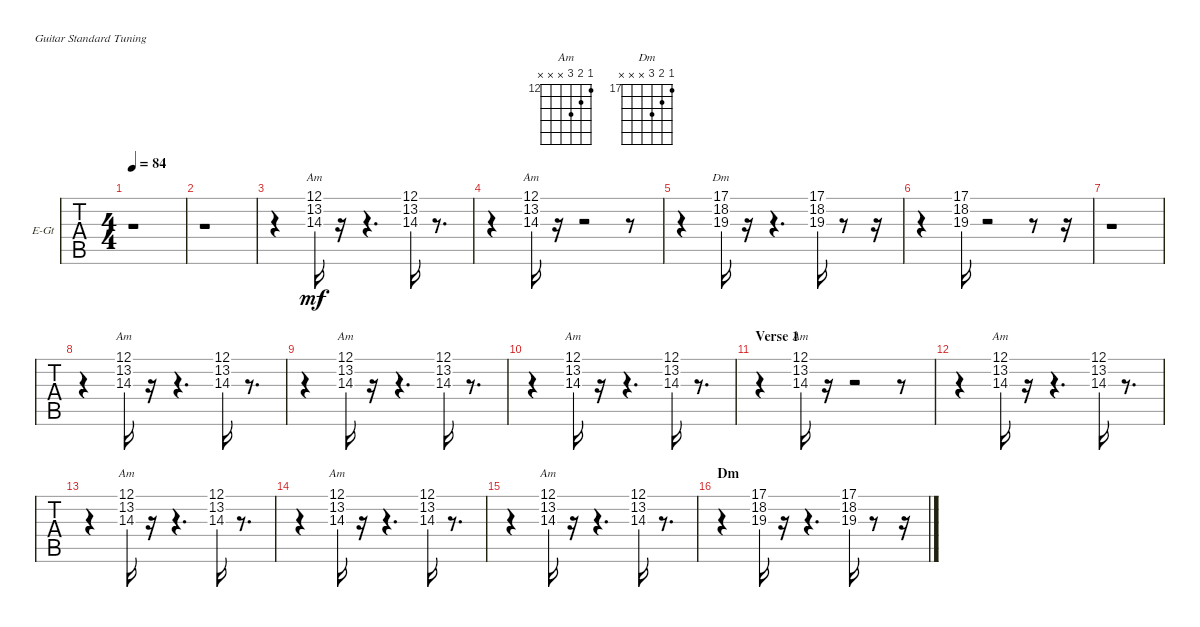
\defaultSystemsLayout 4
\bracketExtendMode groupsimilarinstruments
\firstSystemTrackNameOrientation horizontal
\otherSystemsTrackNameOrientation horizontal
\track ("Guitar II" "E-Gt") {instrument overdrivenguitar}
\staff {tabs}
\tuning (E4 B3 G3 D3 A2 E2)
\chord ("Am" 12 13 14 x x x) {firstfret 12 showfingering false}
\chord ("Dm" 17 18 19 x x x) {firstfret 17 showfingering false}
\ts (4 4)
\tempo 84
\clef g2
\ks c
r.1{dy mf instrument overdrivenguitar} |
r.1 |
r.4 (12.1 13.2 14.3).16{ch "Am"} r.16 r.4{d} (12.1 13.2 14.3).16 r.8{d} |
r.4 (12.1 13.2 14.3).16{ch "Am"} r.16 r.2 r.8 |
r.4 (17.1 18.2 19.3).16{ch "Dm"} r.16 r.4{d} (17.1 18.2 19.3).16 r.8 r.16 |
r.4 (17.1 18.2 19.3).16 r.2 r.8 r.16 |
r.1 |
r.4 (12.1 13.2 14.3).16{ch "Am"} r.16 r.4{d} (12.1 13.2 14.3).16 r.8{d} |
r.4 (12.1 13.2 14.3).16{ch "Am"} r.16 r.4{d} (12.1 13.2 14.3).16 r.8{d} |
r.4 (12.1 13.2 14.3).16{ch "Am"} r.16 r.4{d} (12.1 13.2 14.3).16 r.8{d} |
\section ("" "Verse 1")
r.4 (12.1 13.2 14.3).16{ch "Am"} r.16 r.2 r.8 |
r.4 (12.1 13.2 14.3).16{ch "Am"} r.16 r.4{d} (12.1 13.2 14.3).16 r.8{d} |
r.4 (12.1 13.2 14.3).16{ch "Am"} r.16 r.4{d} (12.1 13.2 14.3).16 r.8{d} |
r.4 (12.1 13.2 14.3).16{ch "Am"} r.16 r.4{d} (12.1 13.2 14.3).16 r.8{d} |
r.4 (12.1 13.2 14.3).16{ch "Am"} r.16 r.4{d} (12.1 13.2 14.3).16 r.8{d} |
\section ("" "Dm")
r.4 (17.1 18.2 19.3).16 r.16 r.4{d} (17.1 18.2 19.3).16 r.8 r.16
